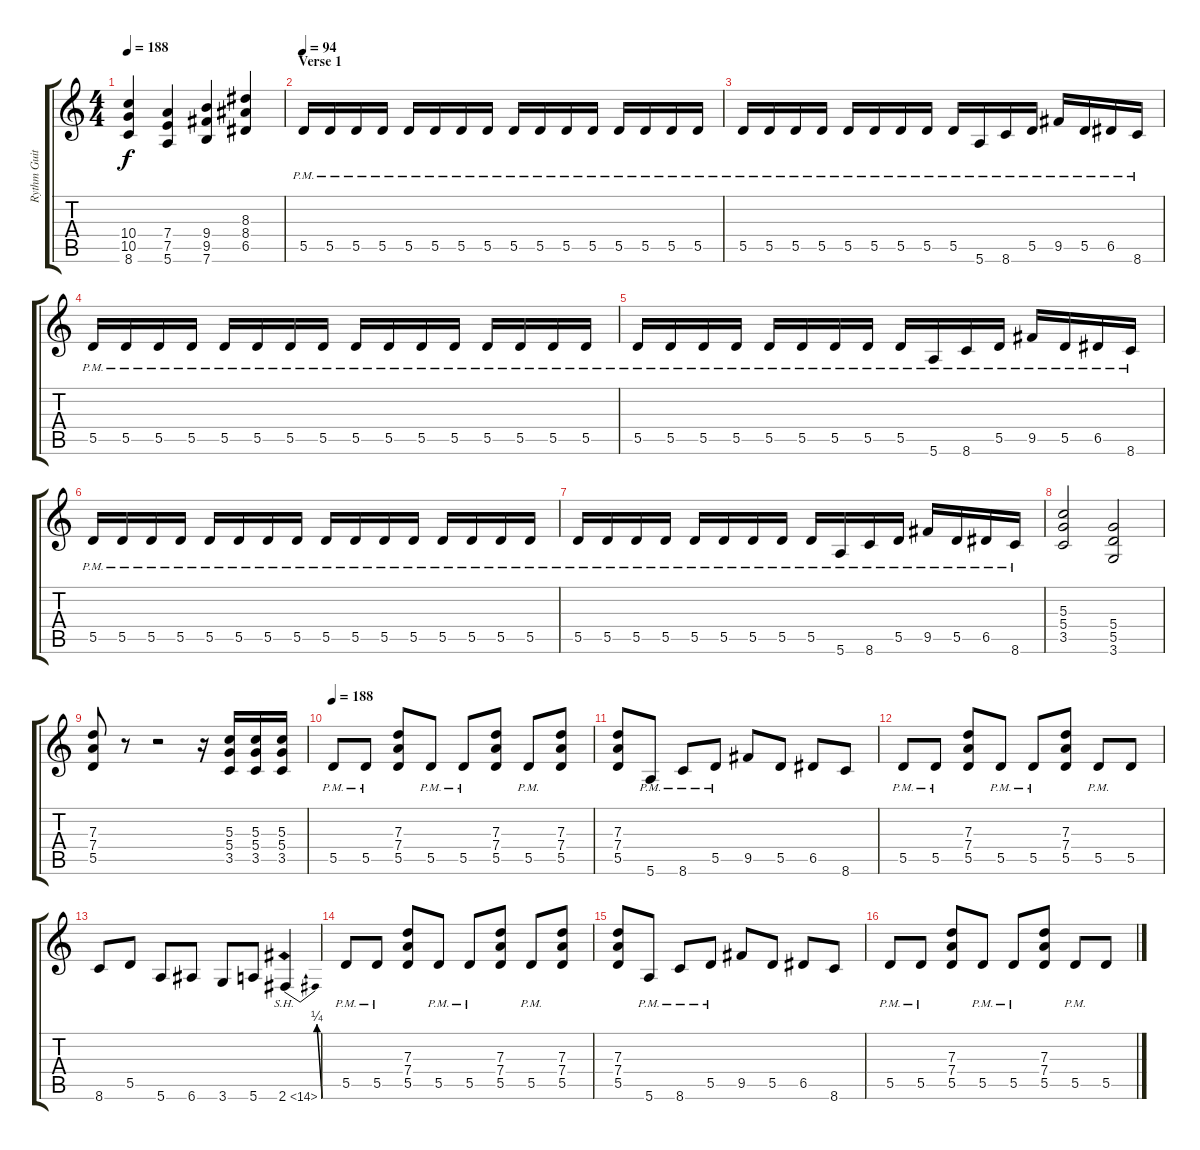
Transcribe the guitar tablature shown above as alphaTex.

\track ("Rythm Guitar 2" "Rythm Guit") {instrument distortionguitar}
\staff {score tabs}
\tuning (E4 B3 G3 D3 A2 E2) {hide}
\ts (4 4)
\tempo 188
\clef g2
\ks c
(10.4 10.5 8.6).4{dy f} (7.4 7.5 5.6).4 (9.4 9.5 7.6).4 (8.3 8.4 6.5).4 |
\section ("" "Verse 1")
\tempo 94
5.5{pm}.16 5.5{pm}.16 5.5{pm}.16 5.5{pm}.16 5.5{pm}.16 5.5{pm}.16 5.5{pm}.16 5.5{pm}.16 5.5{pm}.16 5.5{pm}.16 5.5{pm}.16 5.5{pm}.16 5.5{pm}.16 5.5{pm}.16 5.5{pm}.16 5.5{pm}.16 |
5.5{pm}.16 5.5{pm}.16 5.5{pm}.16 5.5{pm}.16 5.5{pm}.16 5.5{pm}.16 5.5{pm}.16 5.5{pm}.16 5.5{pm}.16 5.6{pm}.16 8.6{pm}.16 5.5{pm}.16 9.5{pm}.16 5.5{pm}.16 6.5{pm}.16 8.6{pm}.16 |
5.5{pm}.16 5.5{pm}.16 5.5{pm}.16 5.5{pm}.16 5.5{pm}.16 5.5{pm}.16 5.5{pm}.16 5.5{pm}.16 5.5{pm}.16 5.5{pm}.16 5.5{pm}.16 5.5{pm}.16 5.5{pm}.16 5.5{pm}.16 5.5{pm}.16 5.5{pm}.16 |
5.5{pm}.16 5.5{pm}.16 5.5{pm}.16 5.5{pm}.16 5.5{pm}.16 5.5{pm}.16 5.5{pm}.16 5.5{pm}.16 5.5{pm}.16 5.6{pm}.16 8.6{pm}.16 5.5{pm}.16 9.5{pm}.16 5.5{pm}.16 6.5{pm}.16 8.6{pm}.16 |
5.5{pm}.16 5.5{pm}.16 5.5{pm}.16 5.5{pm}.16 5.5{pm}.16 5.5{pm}.16 5.5{pm}.16 5.5{pm}.16 5.5{pm}.16 5.5{pm}.16 5.5{pm}.16 5.5{pm}.16 5.5{pm}.16 5.5{pm}.16 5.5{pm}.16 5.5{pm}.16 |
5.5{pm}.16 5.5{pm}.16 5.5{pm}.16 5.5{pm}.16 5.5{pm}.16 5.5{pm}.16 5.5{pm}.16 5.5{pm}.16 5.5{pm}.16 5.6{pm}.16 8.6{pm}.16 5.5{pm}.16 9.5{pm}.16 5.5{pm}.16 6.5{pm}.16 8.6{pm}.16 |
(5.3 5.4 3.5).2 (5.4 5.5 3.6).2 |
(7.3 7.4 5.5).8 r.8 r.2 r.16 (5.3 5.4 3.5).16 (5.3 5.4 3.5).16 (5.3 5.4 3.5).16 |
\tempo 188
5.5{pm}.8 5.5{pm}.8 (7.3 7.4 5.5).8 5.5{pm}.8 5.5{pm}.8 (7.3 7.4 5.5).8 5.5{pm}.8 (7.3 7.4 5.5).8 |
(7.3 7.4 5.5).8 5.6{pm}.8 8.6{pm}.8 5.5{pm}.8 9.5.8 5.5.8 6.5.8 8.6.8 |
5.5{pm}.8 5.5{pm}.8 (7.3 7.4 5.5).8 5.5{pm}.8 5.5{pm}.8 (7.3 7.4 5.5).8 5.5{pm}.8 5.5.8 |
8.6.8 5.5.8 5.6.8 6.6.8 3.6.8 5.6.8 2.6{be (bend 0 0 60 1) sh 12}.4 |
5.5{pm}.8 5.5{pm}.8 (7.3 7.4 5.5).8 5.5{pm}.8 5.5{pm}.8 (7.3 7.4 5.5).8 5.5{pm}.8 (7.3 7.4 5.5).8 |
(7.3 7.4 5.5).8 5.6{pm}.8 8.6{pm}.8 5.5{pm}.8 9.5.8 5.5.8 6.5.8 8.6.8 |
5.5{pm}.8 5.5{pm}.8 (7.3 7.4 5.5).8 5.5{pm}.8 5.5{pm}.8 (7.3 7.4 5.5).8 5.5{pm}.8 5.5.8
